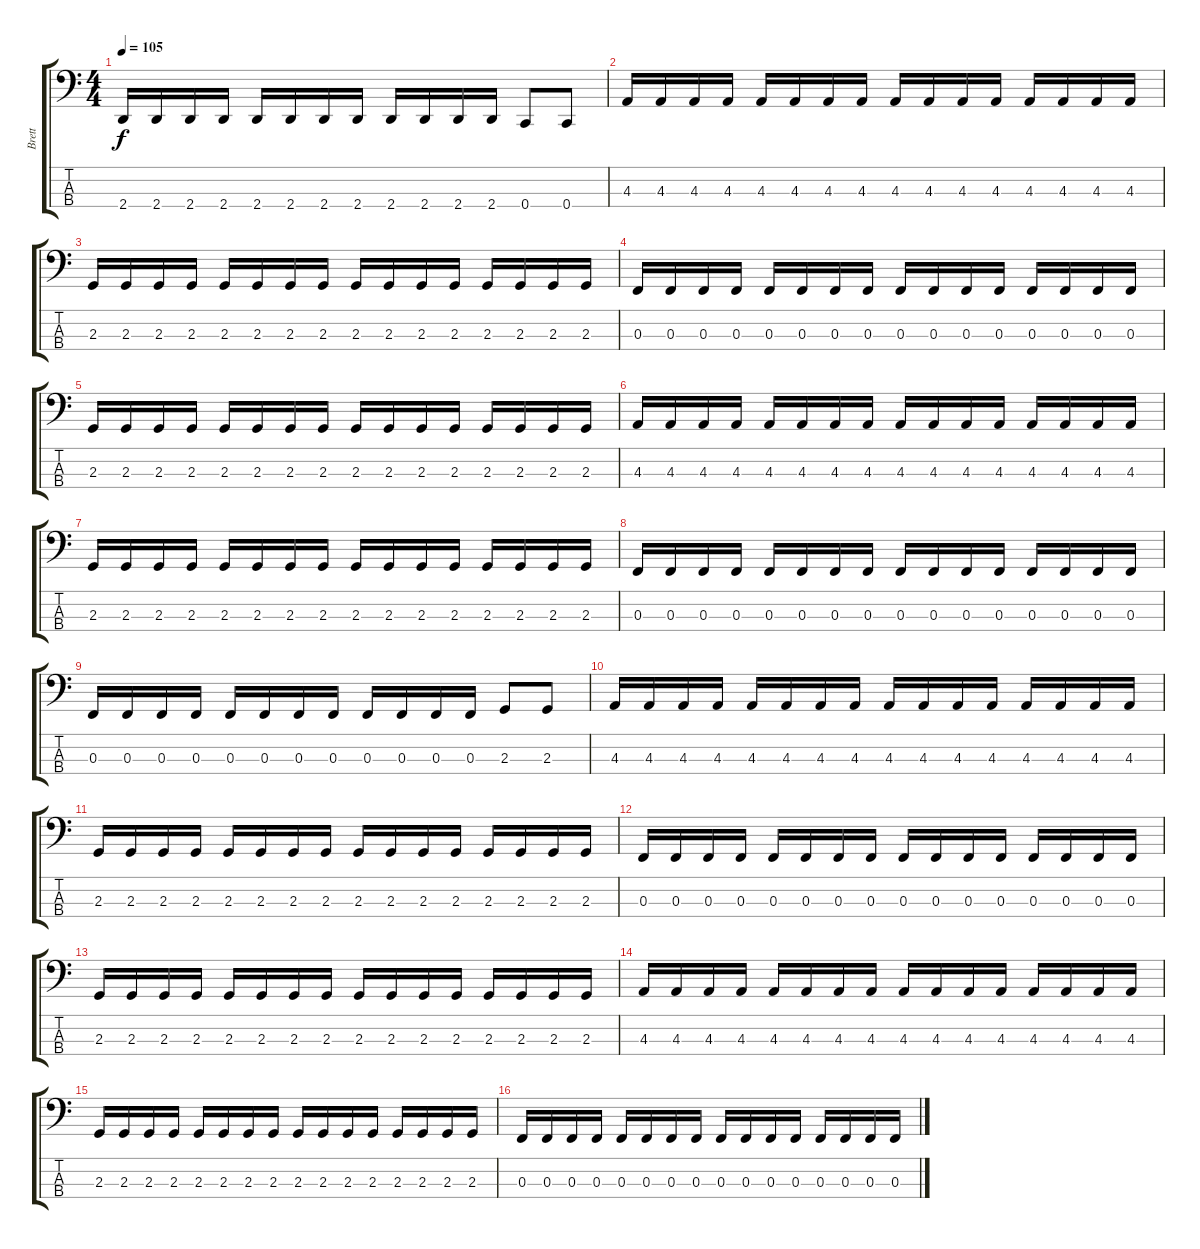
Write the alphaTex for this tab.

\track ("Brett" "Brett") {instrument electricbassfinger}
\staff {score tabs}
\tuning (Eb2 Bb1 F1 C1) {hide}
\ts (4 4)
\tempo 105
\clef f4
\ks c
2.4.16{dy f} 2.4.16 2.4.16 2.4.16 2.4.16 2.4.16 2.4.16 2.4.16 2.4.16 2.4.16 2.4.16 2.4.16 0.4.8 0.4.8 |
4.3.16 4.3.16 4.3.16 4.3.16 4.3.16 4.3.16 4.3.16 4.3.16 4.3.16 4.3.16 4.3.16 4.3.16 4.3.16 4.3.16 4.3.16 4.3.16 |
2.3.16 2.3.16 2.3.16 2.3.16 2.3.16 2.3.16 2.3.16 2.3.16 2.3.16 2.3.16 2.3.16 2.3.16 2.3.16 2.3.16 2.3.16 2.3.16 |
0.3.16 0.3.16 0.3.16 0.3.16 0.3.16 0.3.16 0.3.16 0.3.16 0.3.16 0.3.16 0.3.16 0.3.16 0.3.16 0.3.16 0.3.16 0.3.16 |
2.3.16 2.3.16 2.3.16 2.3.16 2.3.16 2.3.16 2.3.16 2.3.16 2.3.16 2.3.16 2.3.16 2.3.16 2.3.16 2.3.16 2.3.16 2.3.16 |
4.3.16 4.3.16 4.3.16 4.3.16 4.3.16 4.3.16 4.3.16 4.3.16 4.3.16 4.3.16 4.3.16 4.3.16 4.3.16 4.3.16 4.3.16 4.3.16 |
2.3.16 2.3.16 2.3.16 2.3.16 2.3.16 2.3.16 2.3.16 2.3.16 2.3.16 2.3.16 2.3.16 2.3.16 2.3.16 2.3.16 2.3.16 2.3.16 |
0.3.16 0.3.16 0.3.16 0.3.16 0.3.16 0.3.16 0.3.16 0.3.16 0.3.16 0.3.16 0.3.16 0.3.16 0.3.16 0.3.16 0.3.16 0.3.16 |
0.3.16 0.3.16 0.3.16 0.3.16 0.3.16 0.3.16 0.3.16 0.3.16 0.3.16 0.3.16 0.3.16 0.3.16 2.3.8 2.3.8 |
4.3.16 4.3.16 4.3.16 4.3.16 4.3.16 4.3.16 4.3.16 4.3.16 4.3.16 4.3.16 4.3.16 4.3.16 4.3.16 4.3.16 4.3.16 4.3.16 |
2.3.16 2.3.16 2.3.16 2.3.16 2.3.16 2.3.16 2.3.16 2.3.16 2.3.16 2.3.16 2.3.16 2.3.16 2.3.16 2.3.16 2.3.16 2.3.16 |
0.3.16 0.3.16 0.3.16 0.3.16 0.3.16 0.3.16 0.3.16 0.3.16 0.3.16 0.3.16 0.3.16 0.3.16 0.3.16 0.3.16 0.3.16 0.3.16 |
2.3.16 2.3.16 2.3.16 2.3.16 2.3.16 2.3.16 2.3.16 2.3.16 2.3.16 2.3.16 2.3.16 2.3.16 2.3.16 2.3.16 2.3.16 2.3.16 |
4.3.16 4.3.16 4.3.16 4.3.16 4.3.16 4.3.16 4.3.16 4.3.16 4.3.16 4.3.16 4.3.16 4.3.16 4.3.16 4.3.16 4.3.16 4.3.16 |
2.3.16 2.3.16 2.3.16 2.3.16 2.3.16 2.3.16 2.3.16 2.3.16 2.3.16 2.3.16 2.3.16 2.3.16 2.3.16 2.3.16 2.3.16 2.3.16 |
0.3.16 0.3.16 0.3.16 0.3.16 0.3.16 0.3.16 0.3.16 0.3.16 0.3.16 0.3.16 0.3.16 0.3.16 0.3.16 0.3.16 0.3.16 0.3.16
